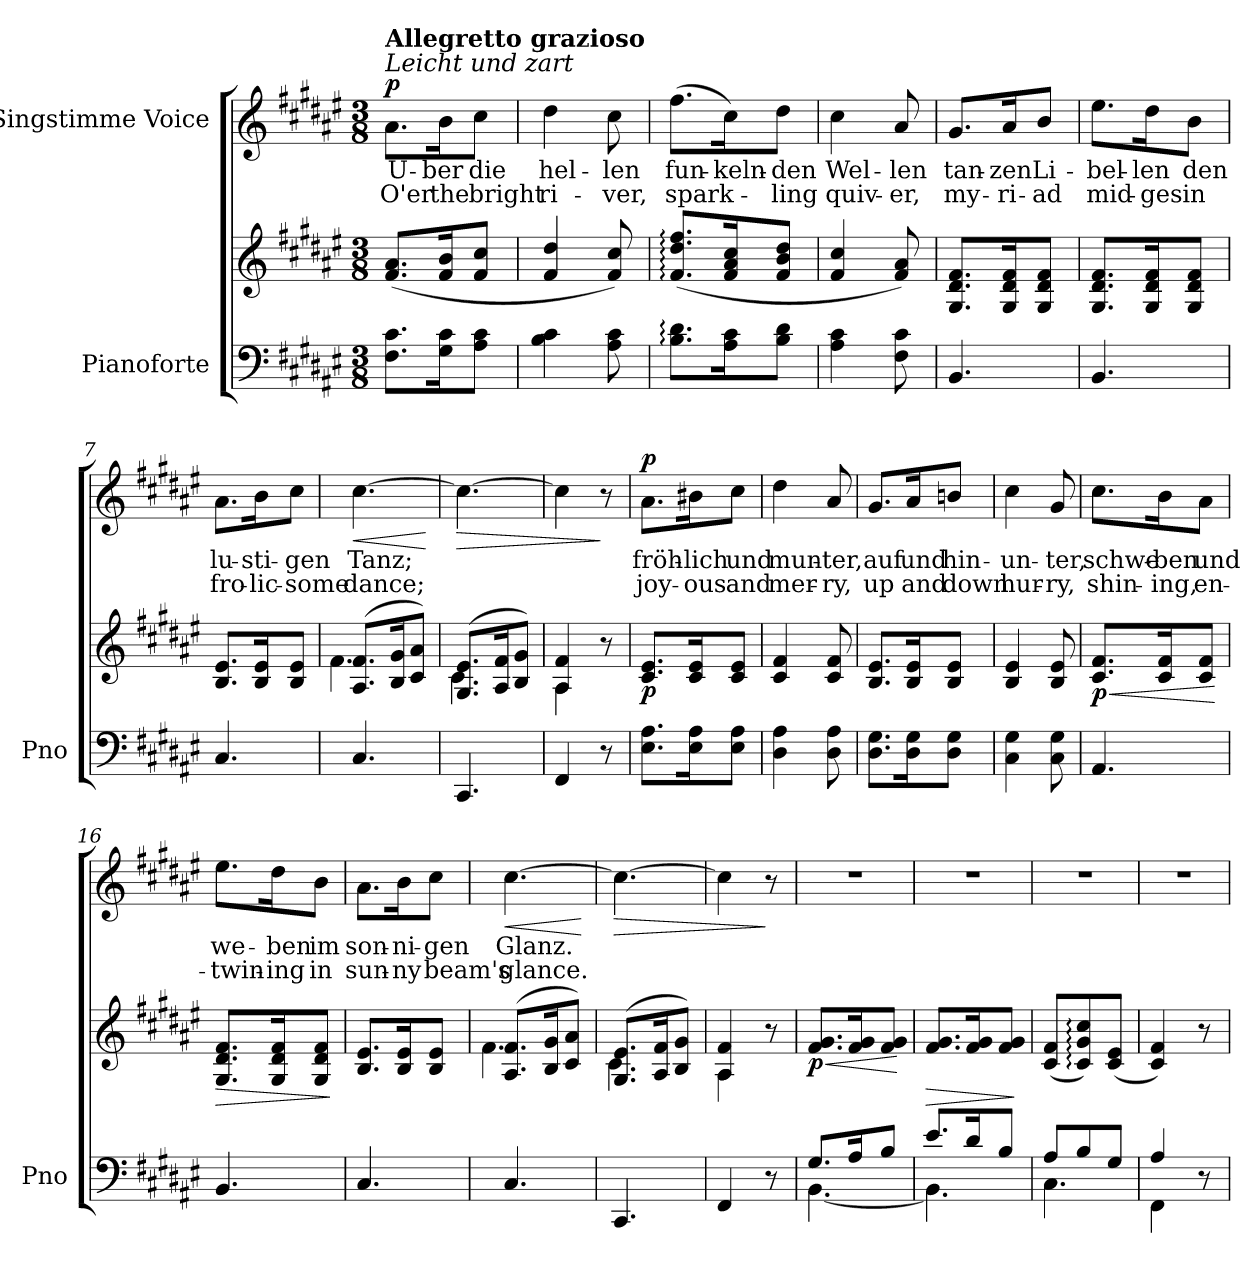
**kern	**kern	**dynam	**kern	**text	**text	**dynam
*part2	*part2	*part2	*part1	*part1	*part1	*part1
*staff3	*staff2	*staff2/3	*staff1	*staff1	*staff1	*staff1
*I"Pianoforte	*	*	*I"Singstimme Voice	*	*	*
*I'Pno	*	*	*	*	*	*
*clefF4	*clefG2	*	*clefG2	*	*	*
*k[f#c#g#d#a#e#]	*k[f#c#g#d#a#e#]	*	*k[f#c#g#d#a#e#]	*	*	*
*M3/8	*M3/8	*	*M3/8	*	*	*
=1	=1	=1	=1	=1	=1	=1
!	!	!	!LO:TX:a:i:t=Leicht und zart	!	!	!
!	!	!	!LO:TX:a:B:t=Allegretto grazioso	!	!	!
!	!	!LO:DY:b	!	!LO:LY:b	!LO:LY:b	!
!	!	!LO:DY:n=1:b	!	!	!	!LO:DY:a
8.F#\ 8.c#\L	(>8.f#/ 8.a#/L	p other-dynamics	8.a#\L	Ü-	O'er	p
!	!	!	!	!LO:LY:b	!LO:LY:b	!
16G#\ 16c#\K	16f#/ 16b/K	.	16b\K	-ber	the	.
!	!	!	!	!LO:LY:b	!LO:LY:b	!
8A#\ 8c#\J	8f#/ 8cc#/J	.	8cc#\J	die	bright	.
=2	=2	=2	=2	=2	=2	=2
!	!	!	!	!LO:LY:b	!LO:LY:b	!
4B\ 4c#\	4f#/ 4dd#/	.	4dd#\	hel-	ri-	.
!	!	!	!	!LO:LY:b	!LO:LY:b	!
8A#\ 8c#\	8f#/ 8cc#/)	.	8cc#\	-len	-ver,	.
=3	=3	=3	=3	=3	=3	=3
!	!	!	!	!LO:LY:b	!LO:LY:b	!
8.B\: 8.d#\:L	(>8.f#/: 8.dd#/: 8.ff#/:L	.	(<8.ff#\L	fun-	spark-	.
!	!	!	!	!LO:LY:b	!	!
16A#\ 16c#\K	16f#/ 16a#/ 16cc#/K	.	16cc#\K)	-keln-	.	.
!	!	!	!	!LO:LY:b	!LO:LY:b	!
8B\ 8d#\J	8f#/ 8b/ 8dd#/J	.	8dd#\J	-den	-ling	.
=4	=4	=4	=4	=4	=4	=4
!	!	!	!	!LO:LY:b	!LO:LY:b	!
4A#\ 4c#\	4f#/ 4cc#/	.	4cc#\	Wel-	quiv-	.
!	!	!	!	!LO:LY:b	!LO:LY:b	!
8F#\ 8c#\	8f#/ 8a#/)	.	8a#/	-len	-er,	.
=5	=5	=5	=5	=5	=5	=5
!	!	!	!	!LO:LY:b	!LO:LY:b	!
4.BB/	8.G#/ 8.d#/ 8.f#/L	.	8.g#/L	tan-	my-	.
!	!	!	!	!LO:LY:b	!LO:LY:b	!
.	16G#/ 16d#/ 16f#/K	.	16a#/K	-zen	-ri-	.
!	!	!	!	!LO:LY:b	!LO:LY:b	!
.	8G#/ 8d#/ 8f#/J	.	8b/J	Li-	-ad	.
=6	=6	=6	=6	=6	=6	=6
!	!	!	!	!LO:LY:b	!LO:LY:b	!
4.BB/	8.G#/ 8.d#/ 8.f#/L	.	8.ee#\L	-bel-	mid-	.
!	!	!	!	!LO:LY:b	!LO:LY:b	!
.	16G#/ 16d#/ 16f#/K	.	16dd#\K	-len	-ges	.
!	!	!	!	!LO:LY:b	!LO:LY:b	!
.	8G#/ 8d#/ 8f#/J	.	8b\J	den	in	.
!!LO:LB:g=z
=7	=7	=7	=7	=7	=7	=7
!	!	!	!	!LO:LY:b	!LO:LY:b	!
4.C#/	8.B/ 8.e#/L	.	8.a#\L	lu-	fro-	.
!	!	!	!	!LO:LY:b	!LO:LY:b	!
.	16B/ 16e#/K	.	16b\K	-sti-	-lic-	.
!	!	!	!	!LO:LY:b	!LO:LY:b	!
.	8B/ 8e#/J	.	8cc#\J	-gen	-some	.
=8	=8	=8	=8	=8	=8	=8
*	*^	*	*	*	*	*
!	!	!	!	!	!LO:LY:b	!LO:LY:b	!LO:HP:b
4.C#/	(<8.A#/ 8.f#/L	4.f#\	.	[4.cc#\	Tanz;	dance;	<
.	16B/ 16g#/K	.	.	.	.	.	.
.	8c#/ 8a#/J)	.	.	.	.	.	.
*	*v	*v	*	*	*	*	*
.	.	.	.	.	.	[
=9	=9	=9	=9	=9	=9	=9
*	*^	*	*	*	*	*
!	!	!	!	!	!	!	!LO:HP:b
4.CC#/	(<8.G#/ 8.e#/L	4.c#\	.	4.cc#\_	.	.	>
.	16A#/ 16f#/K	.	.	.	.	.	.
.	8B/ 8g#/J)	.	.	.	.	.	.
=10	=10	=10	=10	=10	=10	=10	=10
4FF#/	4A#/ 4f#/	4A#\	.	4cc#\]	.	.	.
8r	8r	8ryy	.	8r	.	.	]
=11	=11	=11	=11	=11	=11	=11	=11
!	!	!	!LO:DY:b	!	!LO:LY:b	!LO:LY:b	!LO:DY:a
*	*v	*v	*	*	*	*	*
8.E#\ 8.A#\L	8.c#/ 8.e#/L	p	8.a#\L	fröh-	joy-	p
!	!	!	!	!LO:LY:b	!LO:LY:b	!
16E#\ 16A#\K	16c#/ 16e#/K	.	16b#X\K	-lich	-ous	.
!	!	!	!	!LO:LY:b	!LO:LY:b	!
8E#\ 8A#\J	8c#/ 8e#/J	.	8cc#\J	und	and	.
=12	=12	=12	=12	=12	=12	=12
!	!	!	!	!LO:LY:b	!LO:LY:b	!
4D#\ 4A#\	4c#/ 4f#/	.	4dd#\	mun-	mer-	.
!	!	!	!	!LO:LY:b	!LO:LY:b	!
8D#\ 8A#\	8c#/ 8f#/	.	8a#/	-ter,	-ry,	.
=13	=13	=13	=13	=13	=13	=13
!	!	!	!	!LO:LY:b	!LO:LY:b	!
8.D#\ 8.G#\L	8.B/ 8.e#/L	.	8.g#/L	auf	up	.
!	!	!	!	!LO:LY:b	!LO:LY:b	!
16D#\ 16G#\K	16B/ 16e#/K	.	16a#/K	und	and	.
!	!	!	!	!LO:LY:b	!LO:LY:b	!
8D#\ 8G#\J	8B/ 8e#/J	.	8bn/J	hin-	down	.
=14	=14	=14	=14	=14	=14	=14
!	!	!	!	!LO:LY:b	!LO:LY:b	!
4C#\ 4G#\	4B/ 4e#/	.	4cc#\	-un-	hur-	.
!	!	!	!	!LO:LY:b	!LO:LY:b	!
8C#\ 8G#\	8B/ 8e#/	.	8g#/	-ter,	-ry,	.
!!LO:LB:g=z
=15	=15	=15	=15	=15	=15	=15
!	!	!LO:HP:b	!	!LO:LY:b	!LO:LY:b	!
!	!	!LO:DY:n=1:b	!	!	!	!
4.AA#/	8.c#/ 8.f#/L	< p	8.cc#\L	schwe-	shin-	.
!	!	!	!	!LO:LY:b	!LO:LY:b	!
.	16c#/ 16f#/K	.	16b\K	-ben	-ing,	.
!	!	!	!	!LO:LY:b	!LO:LY:b	!
.	8c#/ 8f#/J	.	8a#\J	und	en-	.
.	.	[	.	.	.	.
=16	=16	=16	=16	=16	=16	=16
!	!	!LO:HP:b	!	!LO:LY:b	!LO:LY:b	!
4.BB/	8.G#/ 8.d#/ 8.f#/L	>	8.ee#\L	we-	-twin-	.
!	!	!	!	!LO:LY:b	!LO:LY:b	!
.	16G#/ 16d#/ 16f#/K	.	16dd#\K	-ben	-ing	.
!	!	!	!	!LO:LY:b	!LO:LY:b	!
.	8G#/ 8d#/ 8f#/J	.	8b\J	im	in	.
.	.	]	.	.	.	.
=17	=17	=17	=17	=17	=17	=17
!	!	!	!	!LO:LY:b	!LO:LY:b	!
4.C#/	8.B/ 8.e#/L	.	8.a#\L	son-	sun-	.
!	!	!	!	!LO:LY:b	!LO:LY:b	!
.	16B/ 16e#/K	.	16b\K	-ni-	-ny	.
!	!	!	!	!LO:LY:b	!LO:LY:b	!
.	8B/ 8e#/J	.	8cc#\J	-gen	beam's	.
=18	=18	=18	=18	=18	=18	=18
*	*^	*	*	*	*	*
!	!	!	!	!	!LO:LY:b	!LO:LY:b	!LO:HP:b
4.C#/	(<8.A#/ 8.f#/L	4.f#\	.	[4.cc#\	Glanz.	glance.	<
.	16B/ 16g#/K	.	.	.	.	.	.
.	8c#/ 8a#/J)	.	.	.	.	.	.
*	*v	*v	*	*	*	*	*
.	.	.	.	.	.	[
=19	=19	=19	=19	=19	=19	=19
*	*^	*	*	*	*	*
!	!	!	!	!	!	!	!LO:HP:b
4.CC#/	(<8.G#/ 8.e#/L	4.c#\	.	4.cc#\_	.	.	>
.	16A#/ 16f#/K	.	.	.	.	.	.
.	8B/ 8g#/J)	.	.	.	.	.	.
=20	=20	=20	=20	=20	=20	=20	=20
4FF#/	4A#/ 4f#/	4A#\	.	4cc#\]	.	.	.
8r	8r	8ryy	.	8r	.	.	]
=21	=21	=21	=21	=21	=21	=21	=21
*^	*	*	*	*	*	*	*
!	!	!	!	!LO:HP:b	!	!	!	!
!	!	!	!	!LO:DY:n=1:b	!	!	!	!
*	*	*v	*v	*	*	*	*	*
8.G#/L	[4.BB\	8.f#/ 8.g#/L	< p	4.r	.	.	.
16A#/K	.	16f#/ 16g#/K	.	.	.	.	.
8B/J	.	8f#/ 8g#/J	.	.	.	.	.
*v	*v	*	*	*	*	*	*
.	.	[	.	.	.	.
=22	=22	=22	=22	=22	=22	=22
*^	*	*	*	*	*	*
!	!	!	!LO:HP:b	!	!	!	!
8.e#/L	4.BB\]	8.f#/ 8.g#/L	>	4.r	.	.	.
16d#/K	.	16f#/ 16g#/K	.	.	.	.	.
8B/J	.	8f#/ 8g#/J	.	.	.	.	.
*v	*v	*	*	*	*	*	*
.	.	]	.	.	.	.
=23	=23	=23	=23	=23	=23	=23
*^	*	*	*	*	*	*
8A#/L	4.C#\	(<8c#/ 8f#/L	.	4.r	.	.	.
8B/	.	8c#/: 8g#/: 8cc#/:)	.	.	.	.	.
8G#/J	.	(<8c#/ 8e#/J	.	.	.	.	.
!!LO:LB:g=z
=24	=24	=24	=24	=24	=24	=24	=24
4A#/	4FF#\	4c#/ 4f#/)	.	4.r	.	.	.
8r	8ryy	8r	.	.	.	.	.
*v	*v	*	*	*	*	*	*
=	=	=	=	=	=	=
*-	*-	*-	*-	*-	*-	*-
